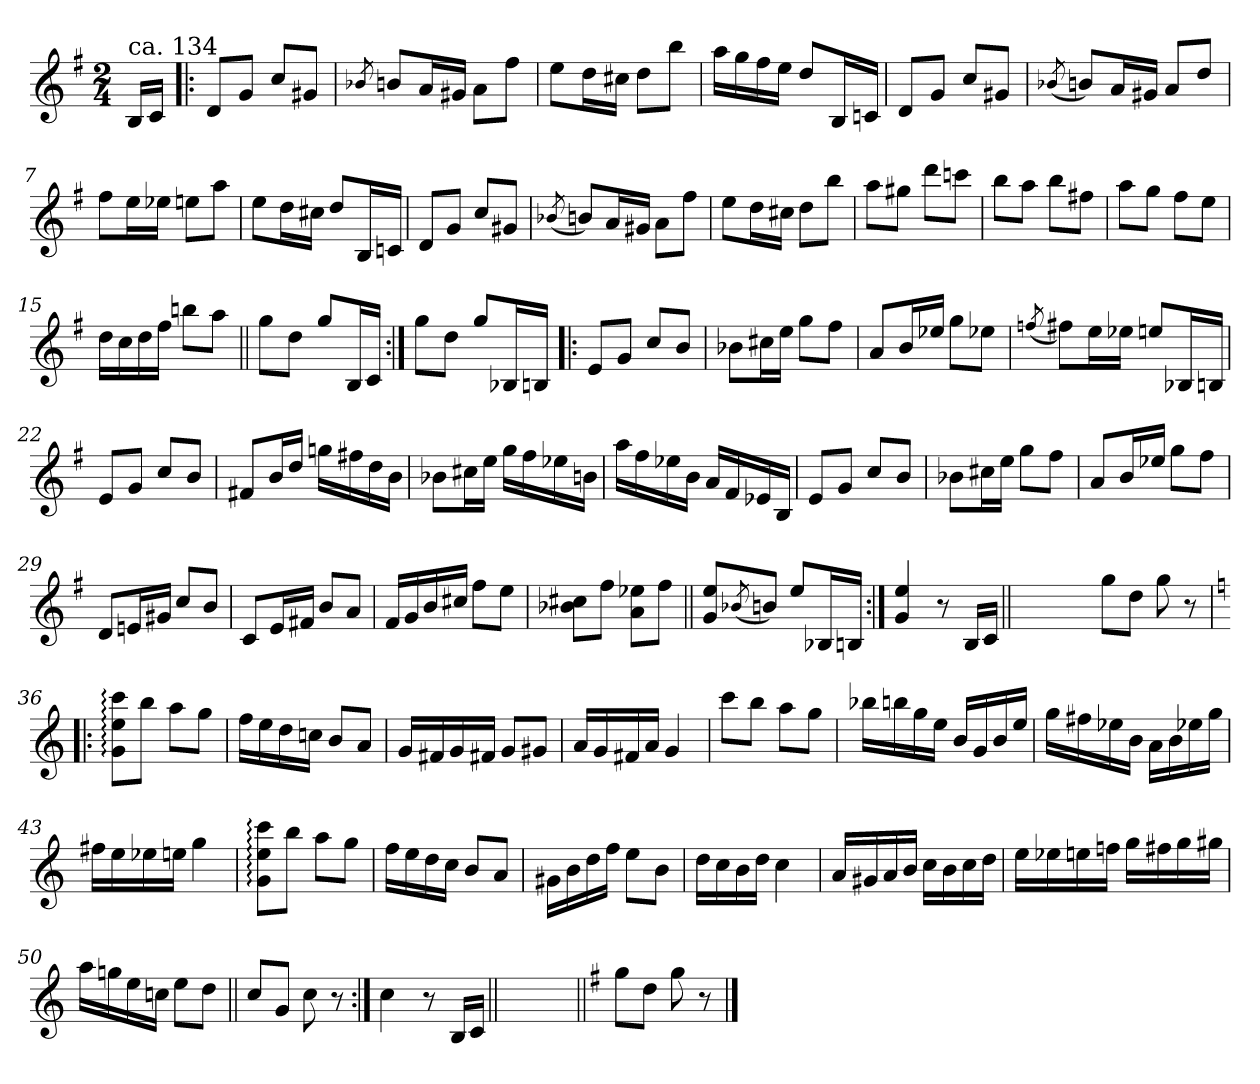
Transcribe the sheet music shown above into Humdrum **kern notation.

**kern
*part1
*staff1
*clefG2
*k[f#]
*G:
*M2/4
=
!LO:TX:a:t=ca. 134
16B/LL
16c/JJ
=1!|:
8d/L
8g/J
8cc/L
8g#X/J
=2
8qb-X/
8bn/L
16a/L
16g#X/JJ
8a\L
8ff#\J
=3
8ee\L
16dd\L
16cc#X\JJ
8dd\L
8bb\J
=4
16aa\LL
16gg\
16ff#\
16ee\JJ
8dd/L
16B/L
16cn/JJ
!!LO:LB:g=z
=5
8d/L
8g/J
8cc/L
8g#X/J
=6
(<8qb-X/
8bn/L)
16a/L
16g#X/JJ
8a/L
8dd/J
=7
8ff#\L
16ee\L
16ee-X\JJ
8een\L
8aa\J
=8
8ee\L
16dd\L
16cc#X\JJ
8dd/L
16B/L
16cn/JJ
=9
8d/L
8g/J
8cc/L
8g#X/J
!!LO:LB:g=z
=10
(<8qb-X/
8bn/L)
16a/L
16g#X/JJ
8a\L
8ff#\J
=11
8ee\L
16dd\L
16cc#X\JJ
8dd\L
8bb\J
=12
8aa\L
8gg#X\J
8ddd\L
8cccn\J
=13
8bb\L
8aa\J
8bb\L
8ff#X\J
=14
8aa\L
8gg\J
8ff#\L
8ee\J
!!LO:LB:g=z
=15
16dd\LL
16cc\
16dd\
16ff#\JJ
8bbn\L
8aa\J
=16||
8gg\L
8dd\J
8gg/L
16B/L
16c/JJ
=17:|!
8gg\L
8dd\J
8gg/L
16B-X/L
16Bn/JJ
=18!|:
8e/L
8g/J
8cc/L
8b/J
=19
8b-X\L
16cc#X\L
16ee\JJ
8gg\L
8ff#\J
!!LO:LB:g=z
=20
8a/L
16b/L
16ee-X/JJ
8gg\L
8ee-X\J
=21
(<8qffn/
8ff#X\L)
16ee\L
16ee-X\JJ
8een/L
16B-X/L
16Bn/JJ
=22
8e/L
8g/J
8cc/L
8b/J
=23
8f#X/L
16b/L
16dd/JJ
16ggn\LL
16ff#X\
16dd\
16b\JJ
!!LO:LB:g=z
=24
8b-X\L
16cc#X\L
16ee\JJ
16gg\LL
16ff#\
16ee-X\
16bn\JJ
=25
16aa\LL
16ff#\
16ee-X\
16b\JJ
16a/LL
16f#/
16e-X/
16B/JJ
=26
8e/L
8g/J
8cc/L
8b/J
=27
8b-X\L
16cc#X\L
16ee\JJ
8gg\L
8ff#\J
!!LO:LB:g=z
=28
8a/L
16b/L
16ee-X/JJ
8gg\L
8ff#\J
=29
8d/L
16en/L
16g#X/JJ
8cc/L
8b/J
=30
8c/L
16e/L
16f#X/JJ
8b/L
8a/J
=31
16f#/LL
16g/
16b/
16cc#X/JJ
8ff#\L
8ee\J
!!LO:LB:g=z
=32
8b-X\ 8cc#X\L
8ff#\J
8a\ 8ee-X\L
8ff#\J
=33||
8g/ 8ee/L
(<8qb-X/
8bn/J)
8ee/L
16B-X/L
16Bn/JJ
=34:|!
4g/ 4ee/
8r
16B/LL
16c/JJ
=34X341||
2ryy
!!LO:LB:g=z
=35-
8gg\L
8dd\J
8gg\
8r
=36!|:
*k[]
*C:
8g\: 8ee\: 8ccc\:L
8bb\J
8aa\L
8gg\J
=37
16ff\LL
16ee\
16dd\
16ccn\JJ
8b/L
8a/J
=38
16g/LL
16f#X/
16g/
16f#X/JJ
8g/L
8g#X/J
=39
16a/LL
16g/
16f#X/
16a/JJ
4g/
!!LO:PB:g=z
=40
8ccc\L
8bb\J
8aa\L
8gg\J
=41
16bb-X\LL
16bbn\
16gg\
16ee\JJ
16b/LL
16g/
16b/
16ee/JJ
=42
16gg\LL
16ff#X\
16ee-X\
16b\JJ
16a\LL
16b\
16ee-X\
16gg\JJ
=43
16ff#X\LL
16ee\
16ee-X\
16een\JJ
4gg\
!!LO:LB:g=z
=44
8g\: 8ee\: 8ccc\:L
8bb\J
8aa\L
8gg\J
=45
16ff\LL
16ee\
16dd\
16cc\JJ
8b/L
8a/J
=46
16g#X\LL
16b\
16dd\
16ff\JJ
8ee\L
8b\J
=47
16dd\LL
16cc\
16b\
16dd\JJ
4cc\
!!LO:LB:g=z
=48
16a/LL
16g#X/
16a/
16b/JJ
16cc\LL
16b\
16cc\
16dd\JJ
=49
16ee\LL
16ee-X\
16een\
16ffn\JJ
16gg\LL
16ff#X\
16gg\
16gg#X\JJ
=50
16aa\LL
16ggn\
16ee\
16ccn\JJ
8ee\L
8dd\J
=51||
8cc/L
8g/J
8cc\
8r
!!LO:LB:g=z
=52:|!
4cc\
8r
16B/LL
16c/JJ
=53||
2ryy
=54||
*k[f#]
*G:
8gg\L
8dd\J
8gg\
8r
==
*-
